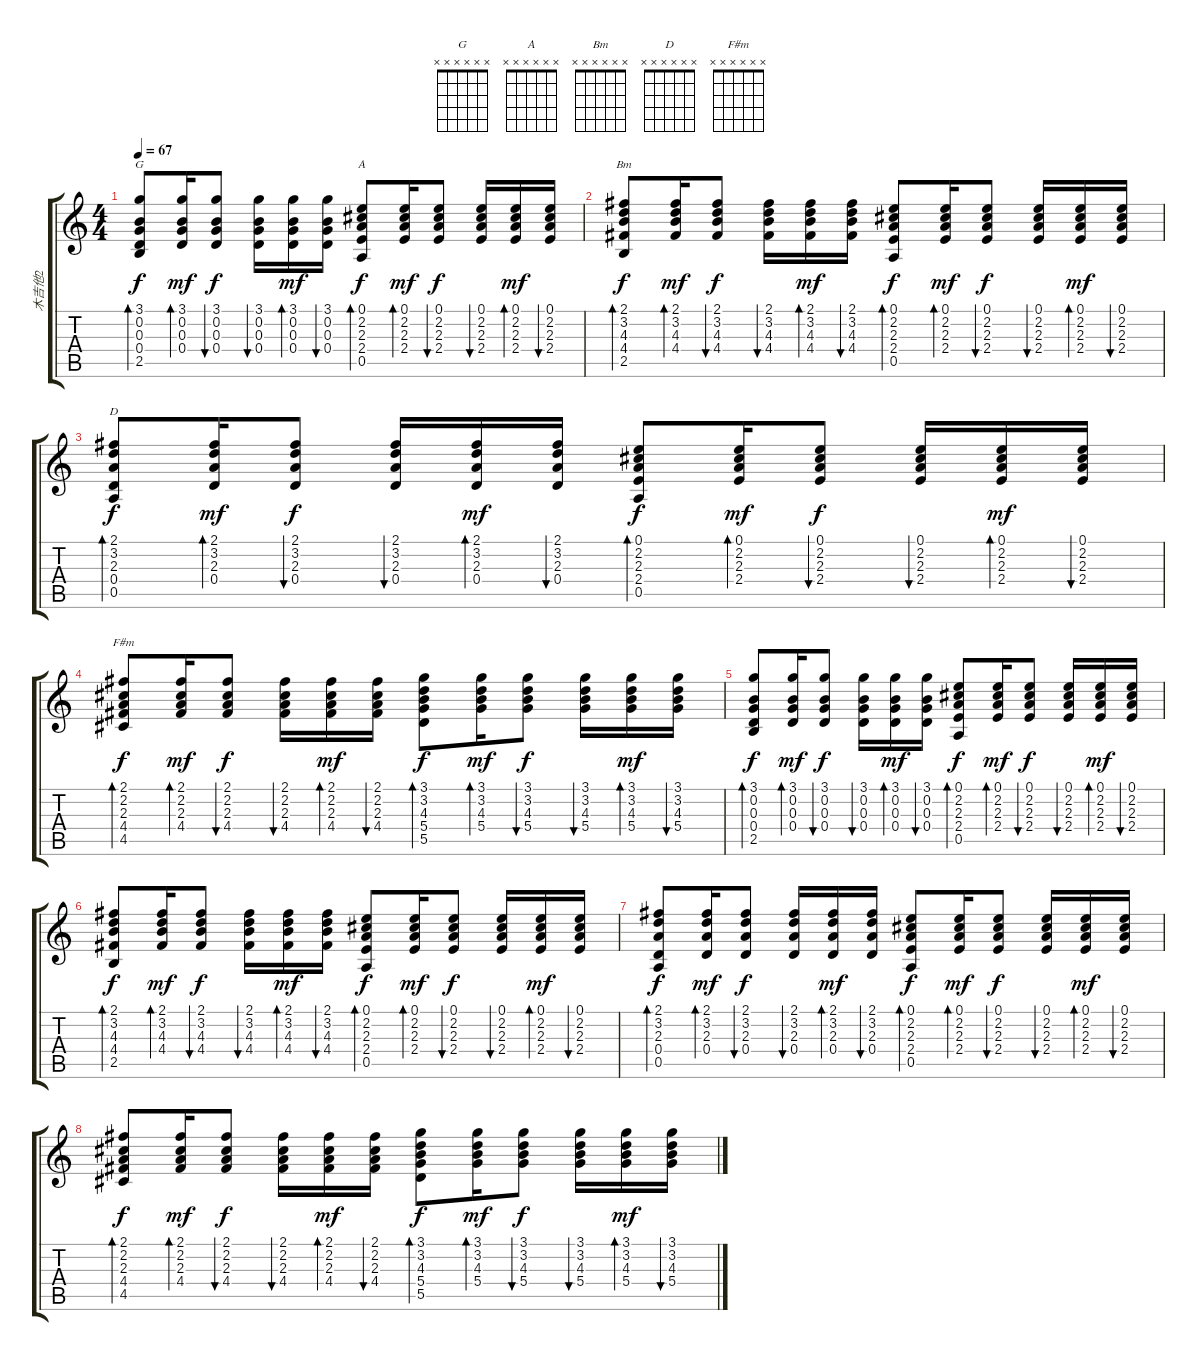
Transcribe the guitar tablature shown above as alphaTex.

\track ("木吉他2" "木吉他2") {instrument acousticguitarsteel}
\staff {score tabs}
\tuning (E4 B3 G3 D3 A2 E2) {hide}
\chord ("G" x x x x x x) {firstfret 0}
\chord ("A" x x x x x x) {firstfret 0}
\chord ("Bm" x x x x x x) {firstfret 0}
\chord ("D" x x x x x x) {firstfret 0}
\chord ("F#m" x x x x x x) {firstfret 0}
\ts (4 4)
\tempo 67
\clef g2
\ks c
(3.1 0.2 0.3 0.4 2.5).8{bd 30 ch "G" dy f} (3.1 0.2 0.3 0.4).16{bd 30 dy mf} (3.1 0.2 0.3 0.4).8{bu 30 dy f} (3.1 0.2 0.3 0.4).16{bu 30} (3.1 0.2 0.3 0.4).16{bd 30 dy mf} (3.1 0.2 0.3 0.4).16{bu 30} (0.1 2.2 2.3 2.4 0.5).8{bd 30 ch "A" dy f} (0.1 2.2 2.3 2.4).16{bd 30 dy mf} (0.1 2.2 2.3 2.4).8{bu 30 dy f} (0.1 2.2 2.3 2.4).16{bu 30} (0.1 2.2 2.3 2.4).16{bd 30 dy mf} (0.1 2.2 2.3 2.4).16{bu 30} |
(2.1 3.2 4.3 4.4 2.5).8{bd 30 ch "Bm" dy f} (2.1 3.2 4.3 4.4).16{bd 30 dy mf} (2.1 3.2 4.3 4.4).8{bu 30 dy f} (2.1 3.2 4.3 4.4).16{bu 30} (2.1 3.2 4.3 4.4).16{bd 30 dy mf} (2.1 3.2 4.3 4.4).16{bu 30} (0.1 2.2 2.3 2.4 0.5).8{bd 30 dy f} (0.1 2.2 2.3 2.4).16{bd 30 dy mf} (0.1 2.2 2.3 2.4).8{bu 30 dy f} (0.1 2.2 2.3 2.4).16{bu 30} (0.1 2.2 2.3 2.4).16{bd 30 dy mf} (0.1 2.2 2.3 2.4).16{bu 30} |
(2.1 3.2 2.3 0.4 0.5).8{bd 30 ch "D" dy f} (2.1 3.2 2.3 0.4).16{bd 30 dy mf} (2.1 3.2 2.3 0.4).8{bu 30 dy f} (2.1 3.2 2.3 0.4).16{bu 30} (2.1 3.2 2.3 0.4).16{bd 30 dy mf} (2.1 3.2 2.3 0.4).16{bu 30} (0.1 2.2 2.3 2.4 0.5).8{bd 30 dy f} (0.1 2.2 2.3 2.4).16{bd 30 dy mf} (0.1 2.2 2.3 2.4).8{bu 30 dy f} (0.1 2.2 2.3 2.4).16{bu 30} (0.1 2.2 2.3 2.4).16{bd 30 dy mf} (0.1 2.2 2.3 2.4).16{bu 30} |
(2.1 2.2 2.3 4.4 4.5).8{bd 30 ch "F#m" dy f} (2.1 2.2 2.3 4.4).16{bd 30 dy mf} (2.1 2.2 2.3 4.4).8{bu 30 dy f} (2.1 2.2 2.3 4.4).16{bu 30} (2.1 2.2 2.3 4.4).16{bd 30 dy mf} (2.1 2.2 2.3 4.4).16{bu 30} (3.1 3.2 4.3 5.4 5.5).8{bd 30 dy f} (3.1 3.2 4.3 5.4).16{bd 30 dy mf} (3.1 3.2 4.3 5.4).8{bu 30 dy f} (3.1 3.2 4.3 5.4).16{bu 30} (3.1 3.2 4.3 5.4).16{bd 30 dy mf} (3.1 3.2 4.3 5.4).16{bu 30} |
(3.1 0.2 0.3 0.4 2.5).8{bd 30 dy f} (3.1 0.2 0.3 0.4).16{bd 30 dy mf} (3.1 0.2 0.3 0.4).8{bu 30 dy f} (3.1 0.2 0.3 0.4).16{bu 30} (3.1 0.2 0.3 0.4).16{bd 30 dy mf} (3.1 0.2 0.3 0.4).16{bu 30} (0.1 2.2 2.3 2.4 0.5).8{bd 30 dy f} (0.1 2.2 2.3 2.4).16{bd 30 dy mf} (0.1 2.2 2.3 2.4).8{bu 30 dy f} (0.1 2.2 2.3 2.4).16{bu 30} (0.1 2.2 2.3 2.4).16{bd 30 dy mf} (0.1 2.2 2.3 2.4).16{bu 30} |
(2.1 3.2 4.3 4.4 2.5).8{bd 30 dy f} (2.1 3.2 4.3 4.4).16{bd 30 dy mf} (2.1 3.2 4.3 4.4).8{bu 30 dy f} (2.1 3.2 4.3 4.4).16{bu 30} (2.1 3.2 4.3 4.4).16{bd 30 dy mf} (2.1 3.2 4.3 4.4).16{bu 30} (0.1 2.2 2.3 2.4 0.5).8{bd 30 dy f} (0.1 2.2 2.3 2.4).16{bd 30 dy mf} (0.1 2.2 2.3 2.4).8{bu 30 dy f} (0.1 2.2 2.3 2.4).16{bu 30} (0.1 2.2 2.3 2.4).16{bd 30 dy mf} (0.1 2.2 2.3 2.4).16{bu 30} |
(2.1 3.2 2.3 0.4 0.5).8{bd 30 dy f} (2.1 3.2 2.3 0.4).16{bd 30 dy mf} (2.1 3.2 2.3 0.4).8{bu 30 dy f} (2.1 3.2 2.3 0.4).16{bu 30} (2.1 3.2 2.3 0.4).16{bd 30 dy mf} (2.1 3.2 2.3 0.4).16{bu 30} (0.1 2.2 2.3 2.4 0.5).8{bd 30 dy f} (0.1 2.2 2.3 2.4).16{bd 30 dy mf} (0.1 2.2 2.3 2.4).8{bu 30 dy f} (0.1 2.2 2.3 2.4).16{bu 30} (0.1 2.2 2.3 2.4).16{bd 30 dy mf} (0.1 2.2 2.3 2.4).16{bu 30} |
(2.1 2.2 2.3 4.4 4.5).8{bd 30 dy f} (2.1 2.2 2.3 4.4).16{bd 30 dy mf} (2.1 2.2 2.3 4.4).8{bu 30 dy f} (2.1 2.2 2.3 4.4).16{bu 30} (2.1 2.2 2.3 4.4).16{bd 30 dy mf} (2.1 2.2 2.3 4.4).16{bu 30} (3.1 3.2 4.3 5.4 5.5).8{bd 30 dy f} (3.1 3.2 4.3 5.4).16{bd 30 dy mf} (3.1 3.2 4.3 5.4).8{bu 30 dy f} (3.1 3.2 4.3 5.4).16{bu 30} (3.1 3.2 4.3 5.4).16{bd 30 dy mf} (3.1 3.2 4.3 5.4).16{bu 30}
